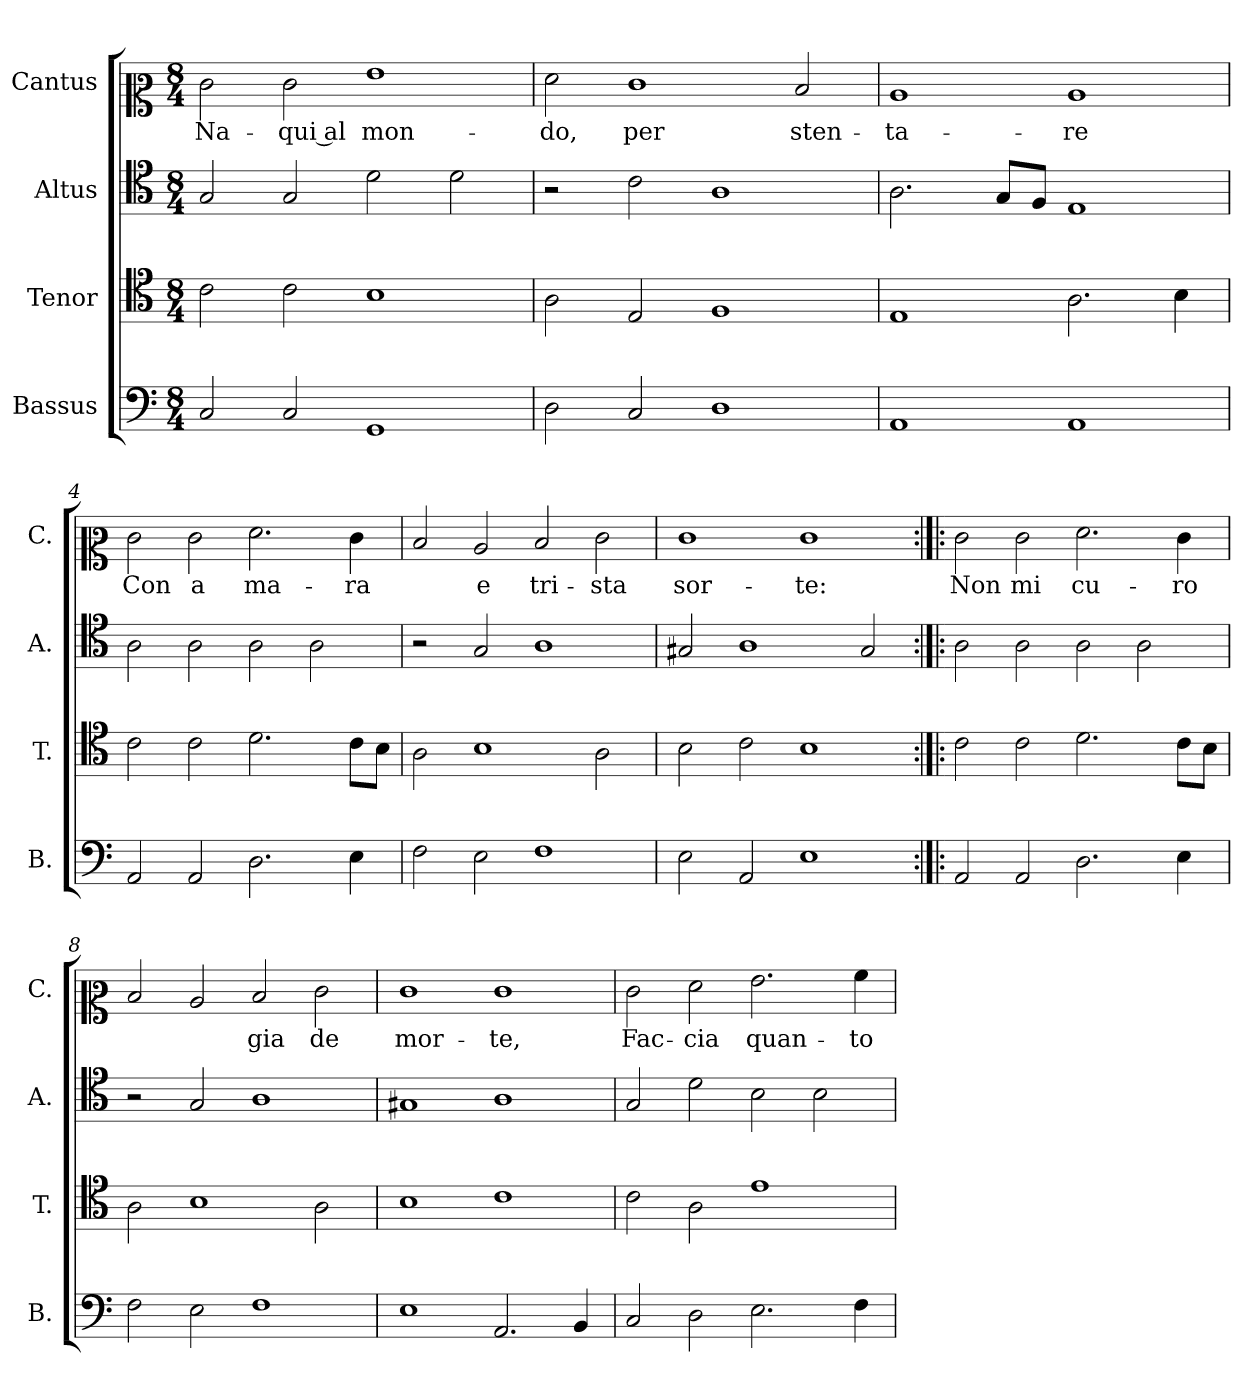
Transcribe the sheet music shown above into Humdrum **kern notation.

**kern	**kern	**kern	**kern	**text
*part4	*part3	*part2	*part1	*part1
*staff4	*staff3	*staff2	*staff1	*staff1
*I"Bassus	*I"Tenor	*I"Altus	*I"Cantus	*
*I'B.	*I'T.	*I'A.	*I'C.	*
*clefF4	*clefC4	*clefC4	*clefC2	*
*k[]	*k[]	*k[]	*k[]	*
*M8/4	*M8/4	*M8/4	*M8/4	*
=1	=1	=1	=1	=1
!	!	!	!	!LO:LY:b
2C/	2c\	2G/	2e\	Na-
!	!	!	!	!LO:LY:b
2C/	2c\	2G/	2e\	-qui al
!	!	!	!	!LO:LY:b
1GG	1B	2d\	1g	mon-
.	.	2d\	.	.
=2	=2	=2	=2	=2
!	!	!	!	!LO:LY:b
2D\	2A\	2r	2f\	-do,
!	!	!	!	!LO:LY:b
2C/	2E/	2c\	1e	per
1D	1F	1A	.	.
!	!	!	!	!LO:LY:b
.	.	.	2d/	sten-
=3	=3	=3	=3	=3
!	!	!	!	!LO:LY:b
1AA	1E	2.A\	1c	-ta-
.	.	8G/L	.	.
.	.	8F/J	.	.
!	!	!	!	!LO:LY:b
1AA	2.A\	1E	1c	-re
.	4B\	.	.	.
=4	=4	=4	=4	=4
!	!	!	!	!LO:LY:b
2AA/	2c\	2A\	2e\	Con
!	!	!	!	!LO:LY:b
2AA/	2c\	2A\	2e\	a
!	!	!	!	!LO:LY:b
2.D\	2.d\	2A\	2.f\	ma-
.	.	2A\	.	.
!	!	!	!	!LO:LY:b
4E\	8c\L	.	4e\	-ra
.	8B\J	.	.	.
=5	=5	=5	=5	=5
2F\	2A\	2r	2d/	.
!	!	!	!	!LO:LY:b
2E\	1B	2G/	2c/	e
!	!	!	!	!LO:LY:b
1F	.	1A	2d/	tri-
!	!	!	!	!LO:LY:b
.	2A\	.	2e\	-sta
!!LO:LB:g=z
=6	=6	=6	=6	=6
!	!	!	!	!LO:LY:b
2E\	2B\	2G#X/	1e	sor-
2AA/	2c\	1A	.	.
!	!	!	!	!LO:LY:b
1E	1B	.	1e	-te:
.	.	2G#/	.	.
=7:|!|:	=7:|!|:	=7:|!|:	=7:|!|:	=7:|!|:
!	!	!	!	!LO:LY:b
2AA/	2c\	2A\	2e\	Non
!	!	!	!	!LO:LY:b
2AA/	2c\	2A\	2e\	mi
!	!	!	!	!LO:LY:b
2.D\	2.d\	2A\	2.f\	cu-
.	.	2A\	.	.
!	!	!	!	!LO:LY:b
4E\	8c\L	.	4e\	-ro
.	8B\J	.	.	.
=8	=8	=8	=8	=8
2F\	2A\	2r	2d/	.
2E\	1B	2G/	2c/	.
!	!	!	!	!LO:LY:b
1F	.	1A	2d/	gia
!	!	!	!	!LO:LY:b
.	2A\	.	2e\	de
=9	=9	=9	=9	=9
!	!	!	!	!LO:LY:b
1E	1B	1G#X	1e	mor-
!	!	!	!	!LO:LY:b
2.AA/	1c	1A	1e	-te,
4BB/	.	.	.	.
=10	=10	=10	=10	=10
!	!	!	!	!LO:LY:b
2C/	2c\	2G/	2e\	Fac-
!	!	!	!	!LO:LY:b
2D\	2A\	2d\	2f\	-cia
!	!	!	!	!LO:LY:b
2.E\	1e	2B\	2.g\	quan-
.	.	2B\	.	.
!	!	!	!	!LO:LY:b
4F\	.	.	4a\	-to
=	=	=	=	=
*-	*-	*-	*-	*-
